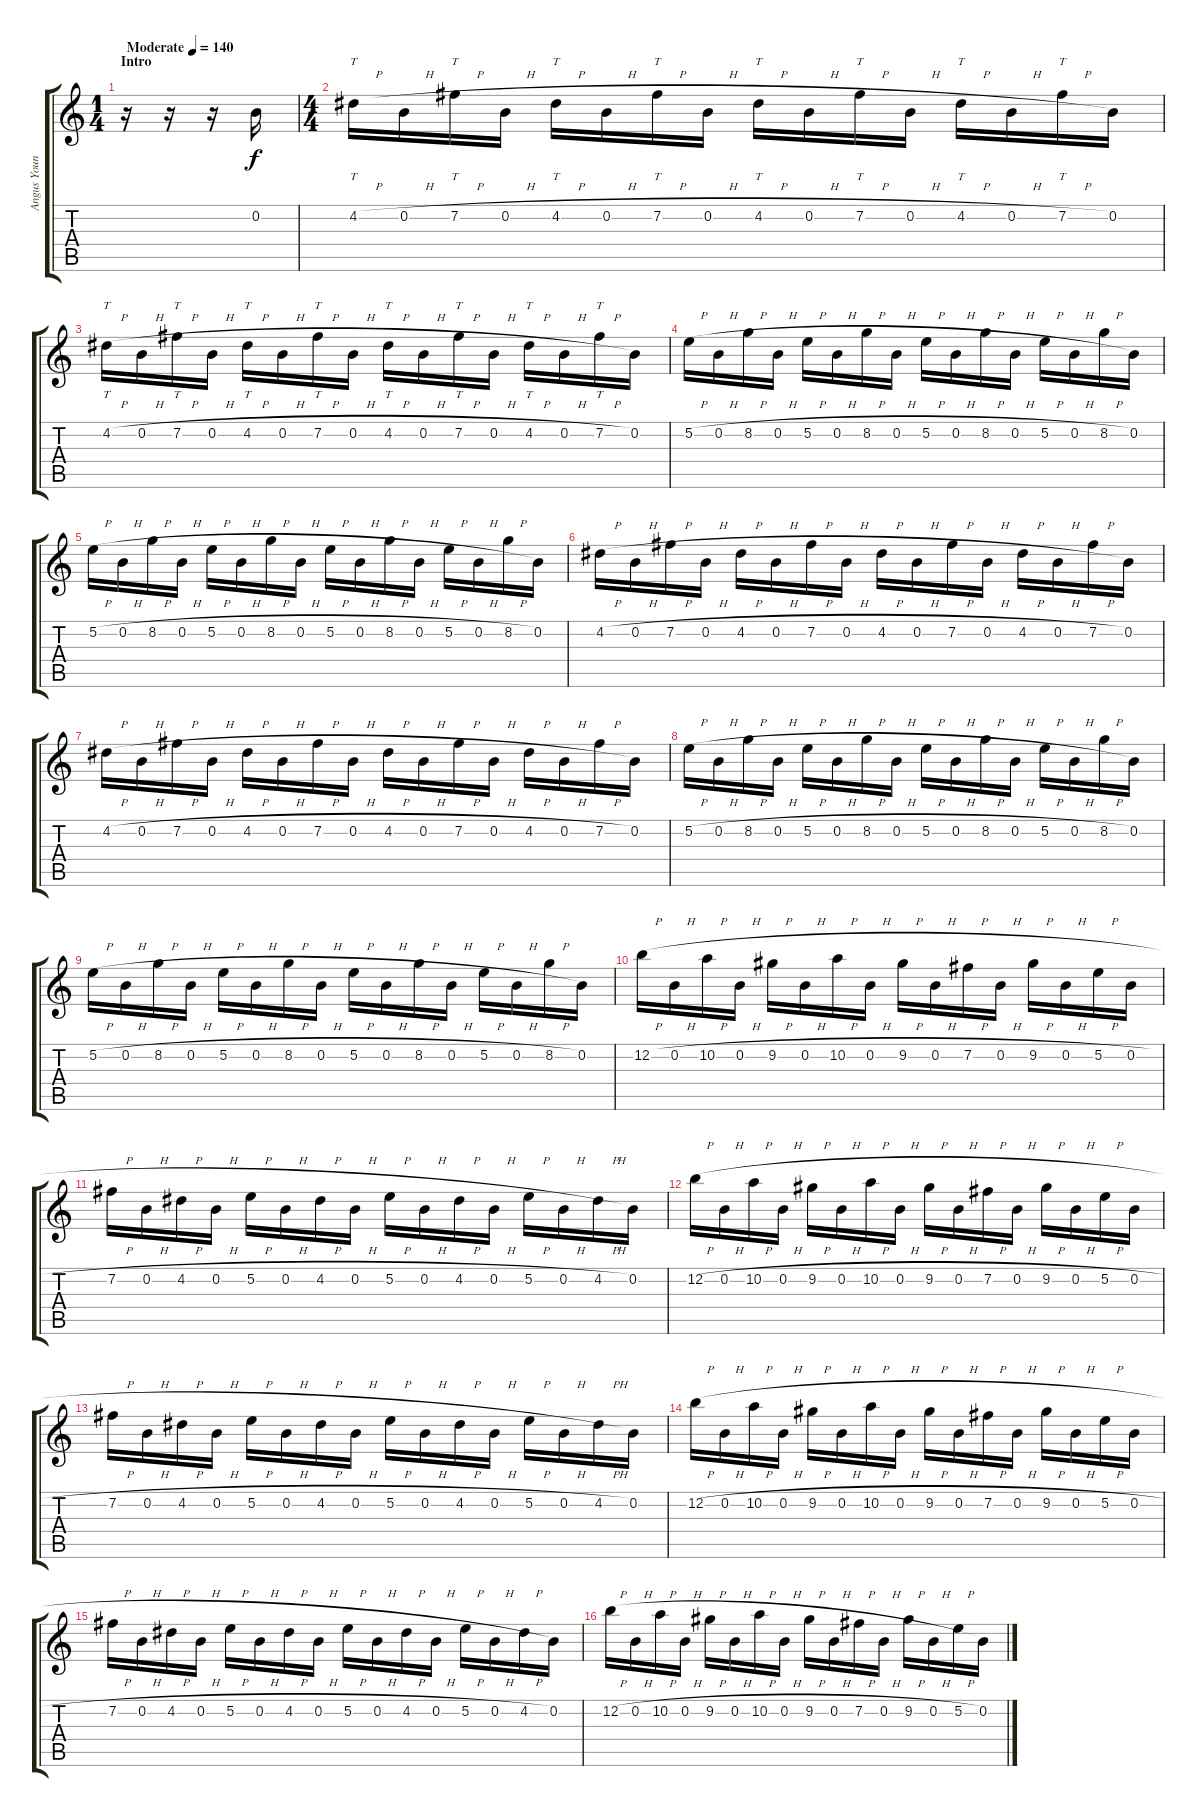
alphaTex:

\track ("Angus Young - Lead Guitar" "Angus Youn") {instrument distortionguitar}
\staff {score tabs}
\tuning (E4 B3 G3 D3 A2 E2) {hide}
\ts (1 4)
\section ("" "Intro")
\tempo (140 "Moderate")
\clef g2
\ks c
r.16{dy f instrument distortionguitar} r.16 r.16 0.2.16 |
\ts (4 4)
4.2{h}.16{tt} 0.2{h}.16 7.2{h}.16{tt} 0.2{h}.16 4.2{h}.16{tt} 0.2{h}.16 7.2{h}.16{tt} 0.2{h}.16 4.2{h}.16{tt} 0.2{h}.16 7.2{h}.16{tt} 0.2{h}.16 4.2{h}.16{tt} 0.2{h}.16 7.2{h}.16{tt} 0.2.16 |
4.2{h}.16{tt} 0.2{h}.16 7.2{h}.16{tt} 0.2{h}.16 4.2{h}.16{tt} 0.2{h}.16 7.2{h}.16{tt} 0.2{h}.16 4.2{h}.16{tt} 0.2{h}.16 7.2{h}.16{tt} 0.2{h}.16 4.2{h}.16{tt} 0.2{h}.16 7.2{h}.16{tt} 0.2.16 |
5.2{h}.16 0.2{h}.16 8.2{h}.16 0.2{h}.16 5.2{h}.16 0.2{h}.16 8.2{h}.16 0.2{h}.16 5.2{h}.16 0.2{h}.16 8.2{h}.16 0.2{h}.16 5.2{h}.16 0.2{h}.16 8.2{h}.16 0.2.16 |
5.2{h}.16 0.2{h}.16 8.2{h}.16 0.2{h}.16 5.2{h}.16 0.2{h}.16 8.2{h}.16 0.2{h}.16 5.2{h}.16 0.2{h}.16 8.2{h}.16 0.2{h}.16 5.2{h}.16 0.2{h}.16 8.2{h}.16 0.2.16 |
4.2{h}.16 0.2{h}.16 7.2{h}.16 0.2{h}.16 4.2{h}.16 0.2{h}.16 7.2{h}.16 0.2{h}.16 4.2{h}.16 0.2{h}.16 7.2{h}.16 0.2{h}.16 4.2{h}.16 0.2{h}.16 7.2{h}.16 0.2.16 |
4.2{h}.16 0.2{h}.16 7.2{h}.16 0.2{h}.16 4.2{h}.16 0.2{h}.16 7.2{h}.16 0.2{h}.16 4.2{h}.16 0.2{h}.16 7.2{h}.16 0.2{h}.16 4.2{h}.16 0.2{h}.16 7.2{h}.16 0.2.16 |
5.2{h}.16 0.2{h}.16 8.2{h}.16 0.2{h}.16 5.2{h}.16 0.2{h}.16 8.2{h}.16 0.2{h}.16 5.2{h}.16 0.2{h}.16 8.2{h}.16 0.2{h}.16 5.2{h}.16 0.2{h}.16 8.2{h}.16 0.2.16 |
5.2{h}.16 0.2{h}.16 8.2{h}.16 0.2{h}.16 5.2{h}.16 0.2{h}.16 8.2{h}.16 0.2{h}.16 5.2{h}.16 0.2{h}.16 8.2{h}.16 0.2{h}.16 5.2{h}.16 0.2{h}.16 8.2{h}.16 0.2.16 |
12.2{h}.16 0.2{h}.16 10.2{h}.16 0.2{h}.16 9.2{h}.16 0.2{h}.16 10.2{h}.16 0.2{h}.16 9.2{h}.16 0.2{h}.16 7.2{h}.16 0.2{h}.16 9.2{h}.16 0.2{h}.16 5.2{h}.16 0.2{h}.16 |
7.2{h}.16 0.2{h}.16 4.2{h}.16 0.2{h}.16 5.2{h}.16 0.2{h}.16 4.2{h}.16 0.2{h}.16 5.2{h}.16 0.2{h}.16 4.2{h}.16 0.2{h}.16 5.2{h}.16 0.2{h}.16 4.2{h}.16 0.2.16 |
12.2{h}.16 0.2{h}.16 10.2{h}.16 0.2{h}.16 9.2{h}.16 0.2{h}.16 10.2{h}.16 0.2{h}.16 9.2{h}.16 0.2{h}.16 7.2{h}.16 0.2{h}.16 9.2{h}.16 0.2{h}.16 5.2{h}.16 0.2{h}.16 |
7.2{h}.16 0.2{h}.16 4.2{h}.16 0.2{h}.16 5.2{h}.16 0.2{h}.16 4.2{h}.16 0.2{h}.16 5.2{h}.16 0.2{h}.16 4.2{h}.16 0.2{h}.16 5.2{h}.16 0.2{h}.16 4.2{h}.16 0.2.16 |
12.2{h}.16 0.2{h}.16 10.2{h}.16 0.2{h}.16 9.2{h}.16 0.2{h}.16 10.2{h}.16 0.2{h}.16 9.2{h}.16 0.2{h}.16 7.2{h}.16 0.2{h}.16 9.2{h}.16 0.2{h}.16 5.2{h}.16 0.2{h}.16 |
7.2{h}.16 0.2{h}.16 4.2{h}.16 0.2{h}.16 5.2{h}.16 0.2{h}.16 4.2{h}.16 0.2{h}.16 5.2{h}.16 0.2{h}.16 4.2{h}.16 0.2{h}.16 5.2{h}.16 0.2{h}.16 4.2{h}.16 0.2.16 |
12.2{h}.16 0.2{h}.16 10.2{h}.16 0.2{h}.16 9.2{h}.16 0.2{h}.16 10.2{h}.16 0.2{h}.16 9.2{h}.16 0.2{h}.16 7.2{h}.16 0.2{h}.16 9.2{h}.16 0.2{h}.16 5.2{h}.16 0.2{h}.16
